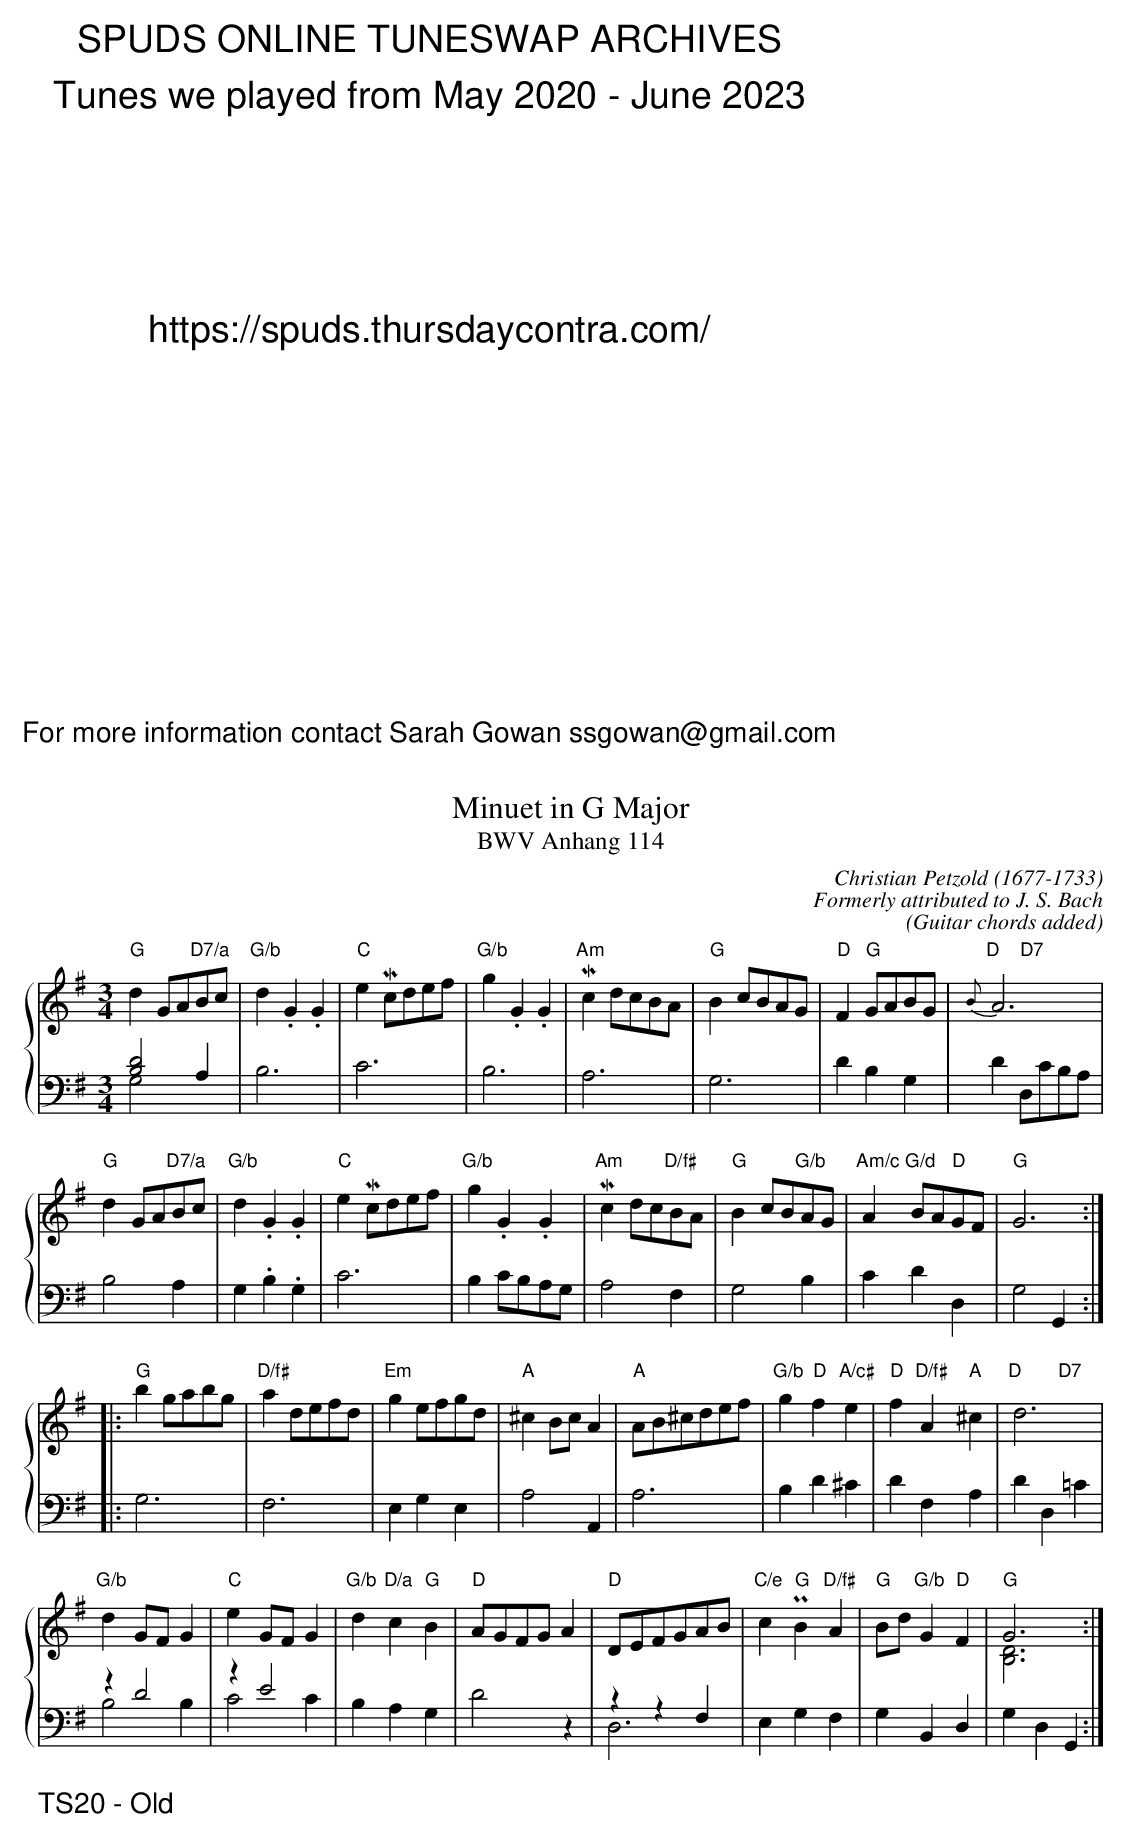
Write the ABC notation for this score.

X:1
T:Minuet in G Major
T:BWV Anhang 114
C:Christian Petzold (1677-1733)
C:Formerly attributed to J. S. Bach
C:(Guitar chords added)
%%score { ( 1 2 ) | ( 3 4 ) }
L:1/4
M:3/4
K:G
V:1 treble %nm="Piano"
V:2 treble
V:3 bass
V:4 bass
V:1
"G"d G/A/"D7/a"B/c/ | "G/b"d .G .G | "C"e Mc/d/e/f/ | "G/b"g .G .G | \
"Am"Mc d/c/""B/A/ | "G"B c/B/A/G/ | "D"F "G"G/A/B/G/ |"D    D7"{B} A3 |$
"G"d G/A/"D7/a"B/c/ | "G/b"d .G .G | "C"e Mc/d/e/f/ | "G/b"g .G .G | \
"Am"Mc d/c/"D/f#"B/A/ | "G"B c/B/"G/b"A/G/ | "Am/c"A "G/d"B/A/"D"G/F/ | "G"G3 ::$
"G"b g/a/b/g/ | "D/f#"a d/e/f/d/ | "Em"g e/f/g/d/ | "A"^c B/c/ A | \
"A"A/B/^c/d/e/f/ | "G/b"g "D"f "A/c#"e | "D"f "D/f#"A "A"^c | "D       D7"d3 |$
"G/b"d G/F/ G | "C"e G/F/ G | "G/b"d "D/a"c "G"B | "D"A/G/F/G/ A | \
"D"D/E/F/G/A/B/ | "C/e"c "G"PB "D/f#"A | "G"B/d/ "G/b"G "D"F | "G"G3 :|
V:2
x3 | x3 | x3 | x3 | x3 | x3 | x3 | x3 |$ x3 | x3 | x3 | x3 | x3 | x3 | x3 | x3 ::$ x3 | x3 | x3 |
x3 | x3 | x3 | x3 | x3 |$ x3 | x3 | x3 | x3 | x3 | x3 | x3 | [B,D]3 :|
V:3
[B,D]2 A, | B,3 | C3 | B,3 | A,3 | G,3 | D B, G, | D D,/C/B,/A,/ |$ B,2 A, | G, .B, .G, | C3 |
B, C/B,/A,/G,/ | A,2 F, | G,2 B, | C D D, | G,2 G,, ::$ G,3 | F,3 | E, G, E, | A,2 A,, | A,3 |
B, D ^C | D F, A, | D D, =C |$ z D2 | z E2 | B, A, G, | D2 z | z z F, | E, G, F, | G, B,, D, |
G, D, G,, :|
V:4
G,2 x | x3 | x3 | x3 | x3 | x3 | x3 | x3 |$ x3 | x3 | x3 | x3 | x3 | x3 | x3 | x3 ::$ x3 | x3 |
x3 | x3 | x3 | x3 | x3 | x3 |$ B,2 B, | C2 C | x3 | x3 | D,3 | x3 | x3 | x3 :|
